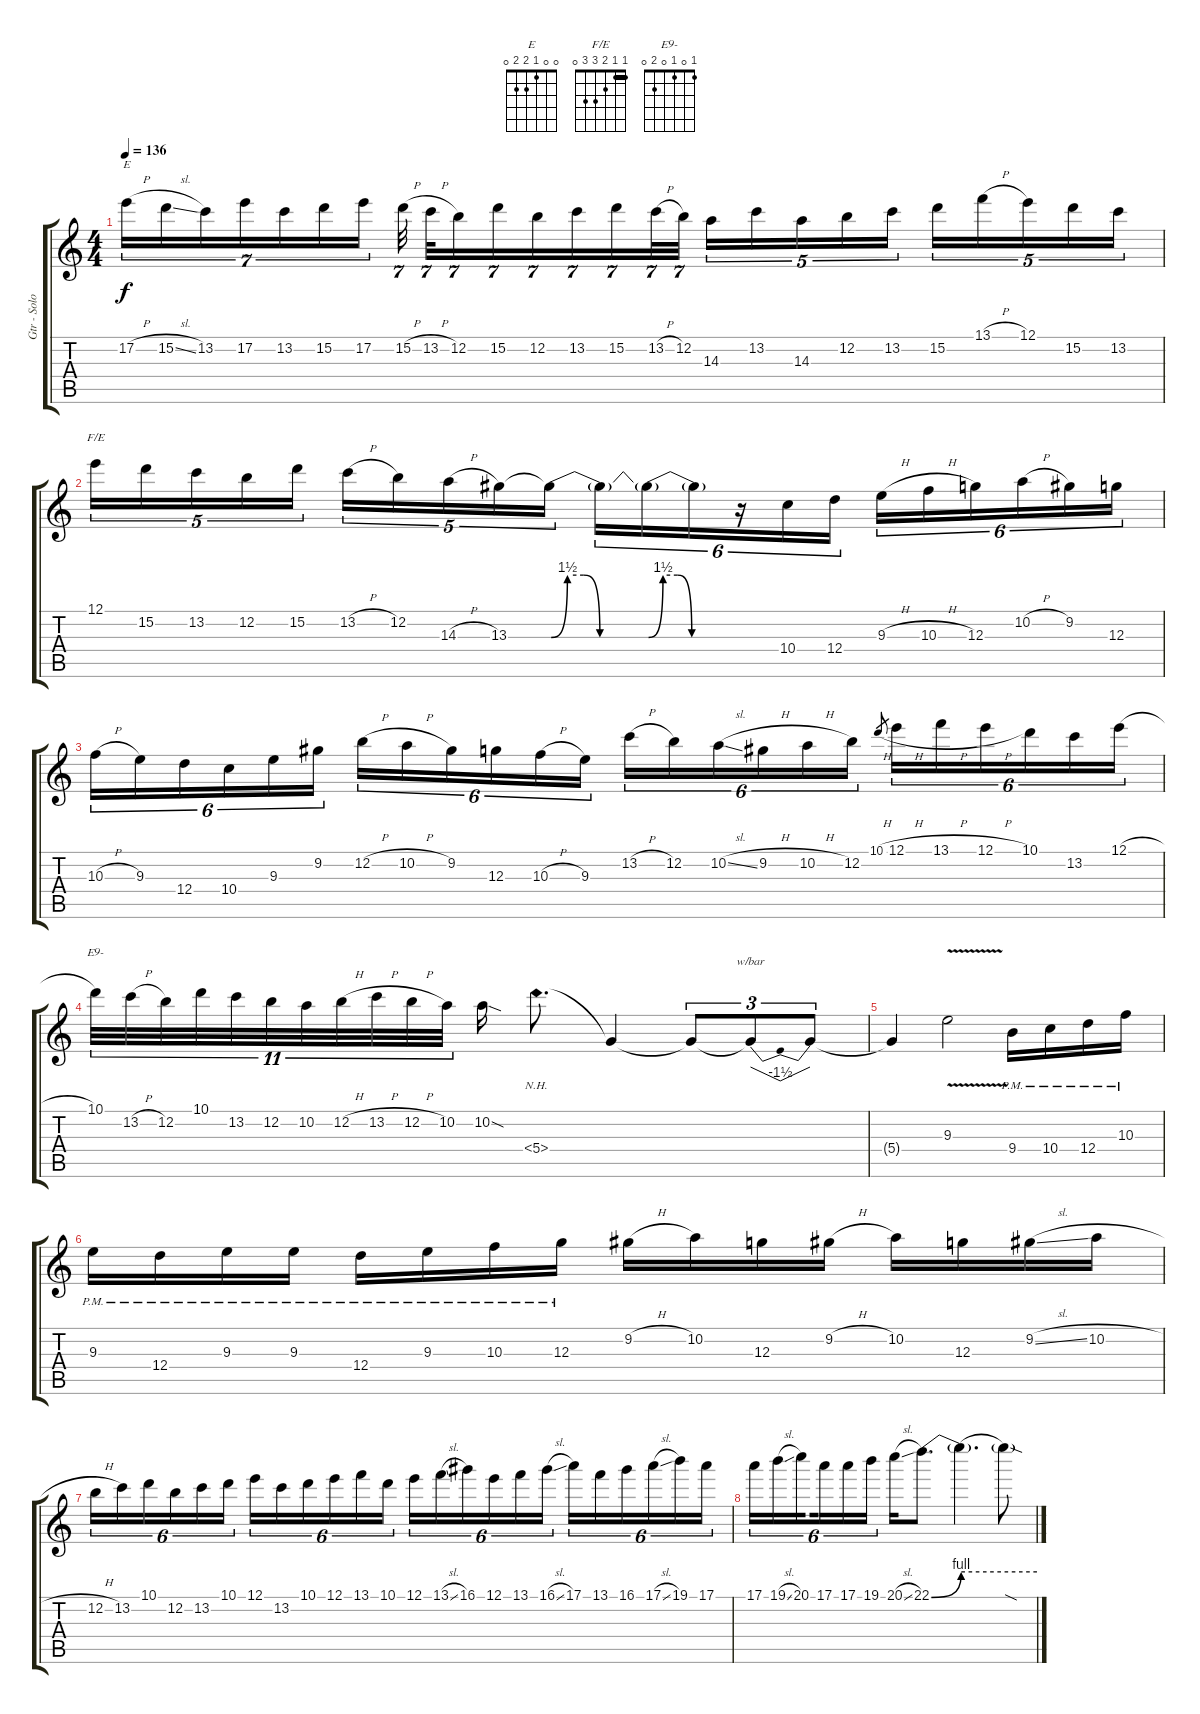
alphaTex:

\track ("Gtr - Solo" "Gtr - Solo") {instrument overdrivenguitar}
\staff {score tabs}
\tuning (E4 B3 G3 D3 A2 E2) {hide}
\chord ("E" 0 0 1 2 2 0)
\chord ("F/E" 1 1 2 3 3 0) {barre 1}
\chord ("E9-" 1 0 1 0 2 0)
\ts (4 4)
\tempo 136
\clef g2
\ks aminor
17.2{h}.16{tu (7 4) ch "E" dy f} 15.2{sl}.16{tu (7 4)} 13.2.16{tu (7 4)} 17.2.16{tu (7 4)} 13.2.16{tu (7 4)} 15.2.16{tu (7 4)} 17.2.16{tu (7 4)} 15.2{h}.32{tu (7 4)} 13.2{h}.32{tu (7 4)} 12.2.16{tu (7 4)} 15.2.16{tu (7 4)} 12.2.16{tu (7 4)} 13.2.16{tu (7 4)} 15.2.16{tu (7 4)} 13.2{h}.32{tu (7 4)} 12.2.32{tu (7 4)} 14.3.16{tu (5 4)} 13.2.16{tu (5 4)} 14.3.16{tu (5 4)} 12.2.16{tu (5 4)} 13.2.16{tu (5 4)} 15.2.16{tu (5 4)} 13.1{h}.16{tu (5 4)} 12.1.16{tu (5 4)} 15.2.16{tu (5 4)} 13.2.16{tu (5 4)} |
12.1.16{tu (5 4) ch "F/E"} 15.2.16{tu (5 4)} 13.2.16{tu (5 4)} 12.2.16{tu (5 4)} 15.2.16{tu (5 4)} 13.2{h}.16{tu (5 4)} 12.2.16{tu (5 4)} 14.3{h}.16{tu (5 4)} 13.3.16{tu (5 4)} 13.3{be (custom 0 0 10 6 20 6 30 0 60 0) t}.16{tu (5 4)} 13.3{t}.16{tu (6 4)} 13.3{be (custom 0 0 10 6 20 6 30 0 60 0) t}.16{tu (6 4)} 13.3{t}.16{tu (6 4)} r.16{tu (6 4)} 10.4.16{tu (6 4)} 12.4.16{tu (6 4)} 9.3{h}.16{tu (6 4)} 10.3{h}.16{tu (6 4)} 12.3.16{tu (6 4)} 10.2{h}.16{tu (6 4)} 9.2.16{tu (6 4)} 12.3.16{tu (6 4)} |
10.3{h}.16{tu (6 4)} 9.3.16{tu (6 4)} 12.4.16{tu (6 4)} 10.4.16{tu (6 4)} 9.3.16{tu (6 4)} 9.2.16{tu (6 4)} 12.2{h}.16{tu (6 4)} 10.2{h}.16{tu (6 4)} 9.2.16{tu (6 4)} 12.3.16{tu (6 4)} 10.3{h}.16{tu (6 4)} 9.3.16{tu (6 4)} 13.2{h}.16{tu (6 4)} 12.2.16{tu (6 4)} 10.2{sl}.16{tu (6 4)} 9.2{h}.16{tu (6 4)} 10.2{h}.16{tu (6 4)} 12.2.16{tu (6 4)} 10.1{h}.8{gr} 12.1{h}.16{tu (6 4)} 13.1{h}.16{tu (6 4)} 12.1{h}.16{tu (6 4)} 10.1.16{tu (6 4)} 13.2.16{tu (6 4)} 12.1{h}.16{tu (6 4)} |
10.1.32{tu (11 8) ch "E9-"} 13.2{h}.32{tu (11 8)} 12.2.32{tu (11 8)} 10.1.32{tu (11 8)} 13.2.32{tu (11 8)} 12.2.32{tu (11 8) beam merge} 10.2.32{tu (11 8)} 12.2{h}.32{tu (11 8)} 13.2{h}.32{tu (11 8)} 12.2{h}.32{tu (11 8)} 10.2.32{tu (11 8)} 10.2{sod}.16 5.4{nh}.8{d} 5.4{t}.4 5.4{t}.8{tu (3 2)} 5.4{t}.8{tu (3 2) tbe (dip default 0 0 30 -6 60 0)} 5.4{t}.8{tu (3 2)} |
5.4{t}.4 9.3{v}.2 9.4{pm}.16 10.4{pm}.16 12.4{pm}.16 10.3{pm}.16 |
9.3{pm}.16 12.4{pm}.16 9.3{pm}.16 9.3{pm}.16 12.4{pm}.16 9.3{pm}.16 10.3{pm}.16 12.3{pm}.16 9.2{h}.16 10.2.16 12.3.16 9.2{h}.16 10.2.16 12.3.16 9.2{sl}.16 10.2{h}.16 |
12.2{h}.16{tu (6 4)} 13.2.16{tu (6 4)} 10.1.16{tu (6 4)} 12.2.16{tu (6 4)} 13.2.16{tu (6 4)} 10.1.16{tu (6 4)} 12.1.16{tu (6 4)} 13.2.16{tu (6 4)} 10.1.16{tu (6 4)} 12.1.16{tu (6 4)} 13.1.16{tu (6 4)} 10.1.16{tu (6 4)} 12.1.16{tu (6 4)} 13.1{sl}.16{tu (6 4)} 16.1.16{tu (6 4)} 12.1.16{tu (6 4)} 13.1.16{tu (6 4)} 16.1{sl}.16{tu (6 4)} 17.1.16{tu (6 4)} 13.1.16{tu (6 4)} 16.1.16{tu (6 4)} 17.1{sl}.16{tu (6 4)} 19.1.16{tu (6 4)} 17.1.16{tu (6 4)} |
17.1.16{tu (6 4)} 19.1{sl}.16{tu (6 4)} 20.1.16{tu (6 4) beam splitsecondary} 17.1.16{tu (6 4)} 17.1.16{tu (6 4)} 19.1.16{tu (6 4)} 20.1{sl}.16 22.1{be (bend 0 0 60 4)}.8{d} 22.1{be (hold 0 4 60 4) t}.4{d} 22.1{sod t}.8
